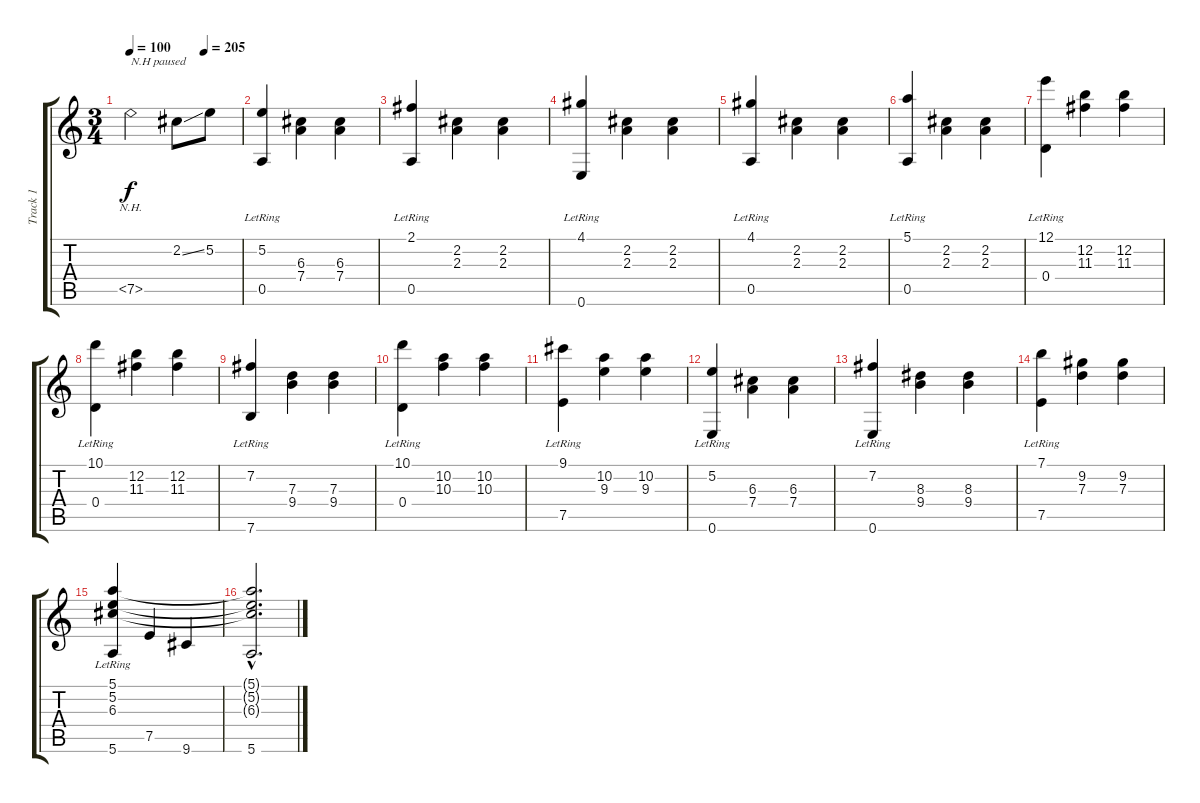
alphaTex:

\track ("Track 1" "Track 1") {instrument acousticguitarnylon}
\staff {score tabs}
\tuning (E4 B3 G3 D3 A2 E2) {hide}
\ts (3 4)
\tempo 100
\tempo (205 0.6666666666666666)
\clef g2
\ks c
7.5{nh}.2{txt "N.H paused" dy f} 2.2{ss}.8 5.2.8 |
(5.2{lr} 0.5{lr}).4 (6.3 7.4).4 (6.3 7.4).4 |
(2.1{lr} 0.5{lr}).4 (2.2 2.3).4 (2.2 2.3).4 |
(4.1{lr} 0.6{lr}).4 (2.2 2.3).4 (2.2 2.3).4 |
(4.1{lr} 0.5{lr}).4 (2.2 2.3).4 (2.2 2.3).4 |
(5.1{lr} 0.5{lr}).4 (2.2 2.3).4 (2.2 2.3).4 |
(12.1{lr} 0.4{lr}).4 (12.2 11.3).4 (12.2 11.3).4 |
(10.1{lr} 0.4{lr}).4 (12.2 11.3).4 (12.2 11.3).4 |
(7.2{lr} 7.6{lr}).4 (7.3 9.4).4 (7.3 9.4).4 |
(10.1{lr} 0.4{lr}).4 (10.2 10.3).4 (10.2 10.3).4 |
(9.1{lr} 7.5{lr}).4 (10.2 9.3).4 (10.2 9.3).4 |
(5.2{lr} 0.6{lr}).4 (6.3 7.4).4 (6.3 7.4).4 |
(7.2{lr} 0.6{lr}).4 (8.3 9.4).4 (8.3 9.4).4 |
(7.1{lr} 7.5{lr}).4 (9.2 7.3).4 (9.2 7.3).4 |
(5.1{lr} 5.2{lr} 6.3{lr} 5.6{lr}).4 7.5.4 9.6.4 |
(5.1{hac t} 5.2{hac t} 6.3{hac t} 5.6{hac}).2{d}
